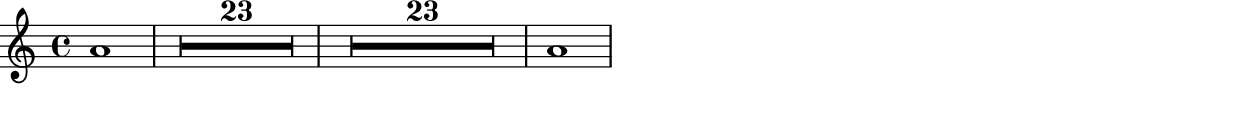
%% Generated by lilypond-book
%% Options: [exampleindent=10.16\mm,indent=0\mm,line-width=160\mm,paper-height=845.047\pt,paper-width=597.508\pt,papersize='(cons (* 597.508 pt) (* 845.047 pt)),quote]
\include "lilypond-book-preamble.ly"


% ****************************************************************
% Start cut-&-pastable-section
% ****************************************************************

#(ly:set-option 'eps-box-padding 3.000000)



\paper {
  #(set-paper-size '(cons (* 597.508 pt) (* 845.047 pt)))
  indent = 0\mm
  line-width = 160\mm
  % offset the left padding, also add 1mm as lilypond creates cropped
  % images with a little space on the right
  line-width = #(- line-width (* mm  3.000000) (* mm 1))
  line-width = 160\mm - 2.0 * 10.16\mm
  % offset the left padding, also add 1mm as lilypond creates cropped
  % images with a little space on the right
  line-width = #(- line-width (* mm  3.000000) (* mm 1))
}

\layout {
  
}




% ****************************************************************
% ly snippet:
% ****************************************************************
\sourcefileline 3213
\relative \compressMMRests {
  a'1
  R1*23
  % incrementa la longitud del compàs d'espera
  \once \override MultiMeasureRest.minimum-length = #20
  R1*23
  a1
}


% ****************************************************************
% end ly snippet
% ****************************************************************
